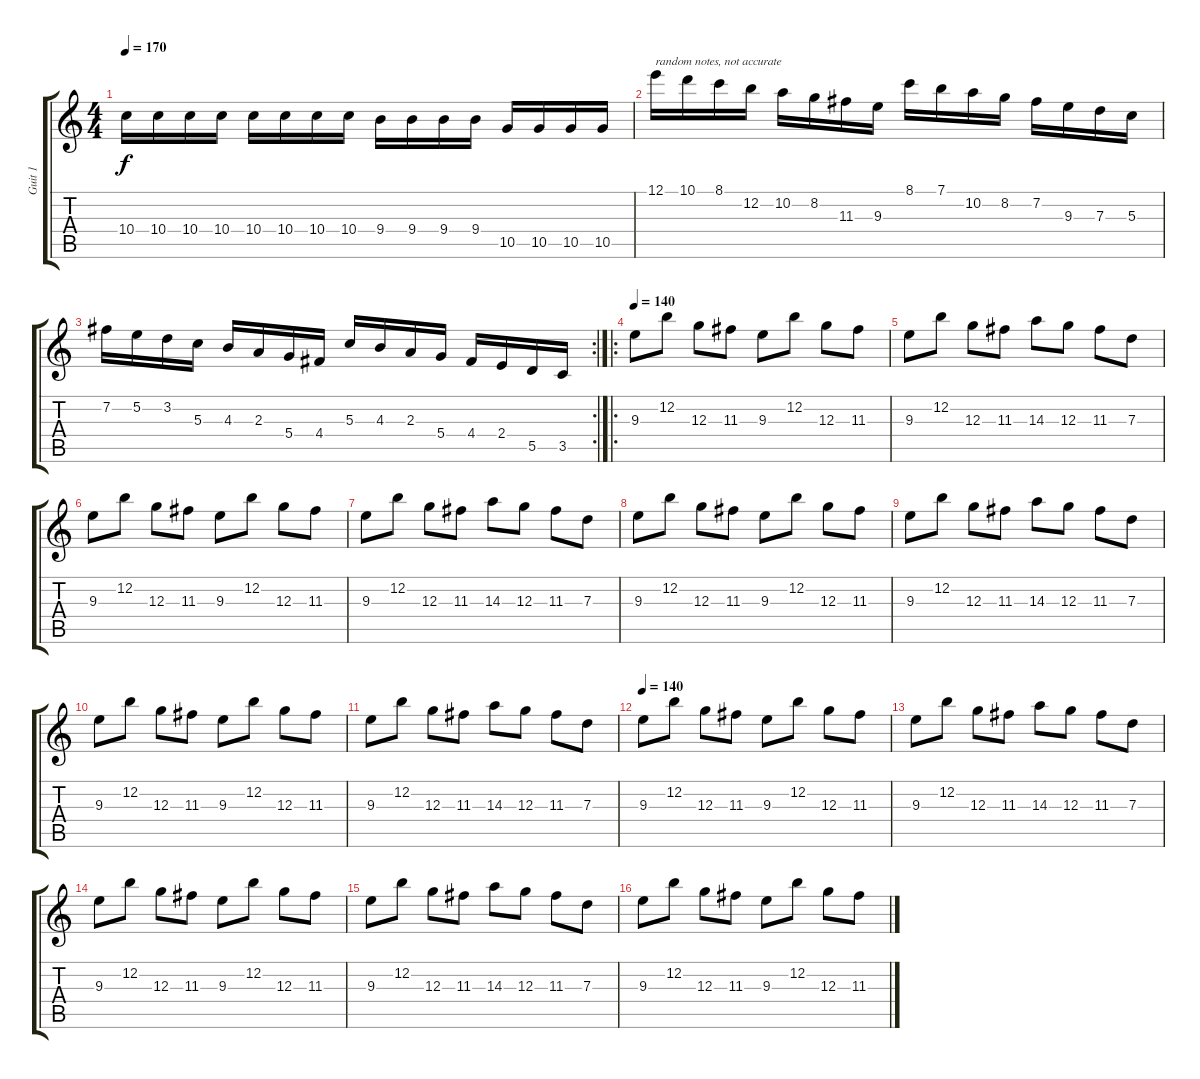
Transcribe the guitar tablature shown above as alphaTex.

\track ("Guit 1" "Guit 1") {instrument distortionguitar}
\staff {score tabs}
\tuning (E4 B3 G3 D3 A2 E2) {hide}
\ts (4 4)
\tempo 170
\clef g2
\ks c
10.4.16{dy f} 10.4.16 10.4.16 10.4.16 10.4.16 10.4.16 10.4.16 10.4.16 9.4.16 9.4.16 9.4.16 9.4.16 10.5.16 10.5.16 10.5.16 10.5.16 |
12.1.16{txt "random notes, not accurate"} 10.1.16 8.1.16 12.2.16 10.2.16 8.2.16 11.3.16 9.3.16 8.1.16 7.1.16 10.2.16 8.2.16 7.2.16 9.3.16 7.3.16 5.3.16 |
\rc 2
7.2.16 5.2.16 3.2.16 5.3.16 4.3.16 2.3.16 5.4.16 4.4.16 5.3.16 4.3.16 2.3.16 5.4.16 4.4.16 2.4.16 5.5.16 3.5.16 |
\ro
\tempo 140
9.3.8 12.2.8 12.3.8 11.3.8 9.3.8 12.2.8 12.3.8 11.3.8 |
9.3.8 12.2.8 12.3.8 11.3.8 14.3.8 12.3.8 11.3.8 7.3.8 |
9.3.8 12.2.8 12.3.8 11.3.8 9.3.8 12.2.8 12.3.8 11.3.8 |
9.3.8 12.2.8 12.3.8 11.3.8 14.3.8 12.3.8 11.3.8 7.3.8 |
9.3.8 12.2.8 12.3.8 11.3.8 9.3.8 12.2.8 12.3.8 11.3.8 |
9.3.8 12.2.8 12.3.8 11.3.8 14.3.8 12.3.8 11.3.8 7.3.8 |
9.3.8 12.2.8 12.3.8 11.3.8 9.3.8 12.2.8 12.3.8 11.3.8 |
9.3.8 12.2.8 12.3.8 11.3.8 14.3.8 12.3.8 11.3.8 7.3.8 |
\tempo 140
9.3.8 12.2.8 12.3.8 11.3.8 9.3.8 12.2.8 12.3.8 11.3.8 |
9.3.8 12.2.8 12.3.8 11.3.8 14.3.8 12.3.8 11.3.8 7.3.8 |
9.3.8 12.2.8 12.3.8 11.3.8 9.3.8 12.2.8 12.3.8 11.3.8 |
9.3.8 12.2.8 12.3.8 11.3.8 14.3.8 12.3.8 11.3.8 7.3.8 |
9.3.8 12.2.8 12.3.8 11.3.8 9.3.8 12.2.8 12.3.8 11.3.8
